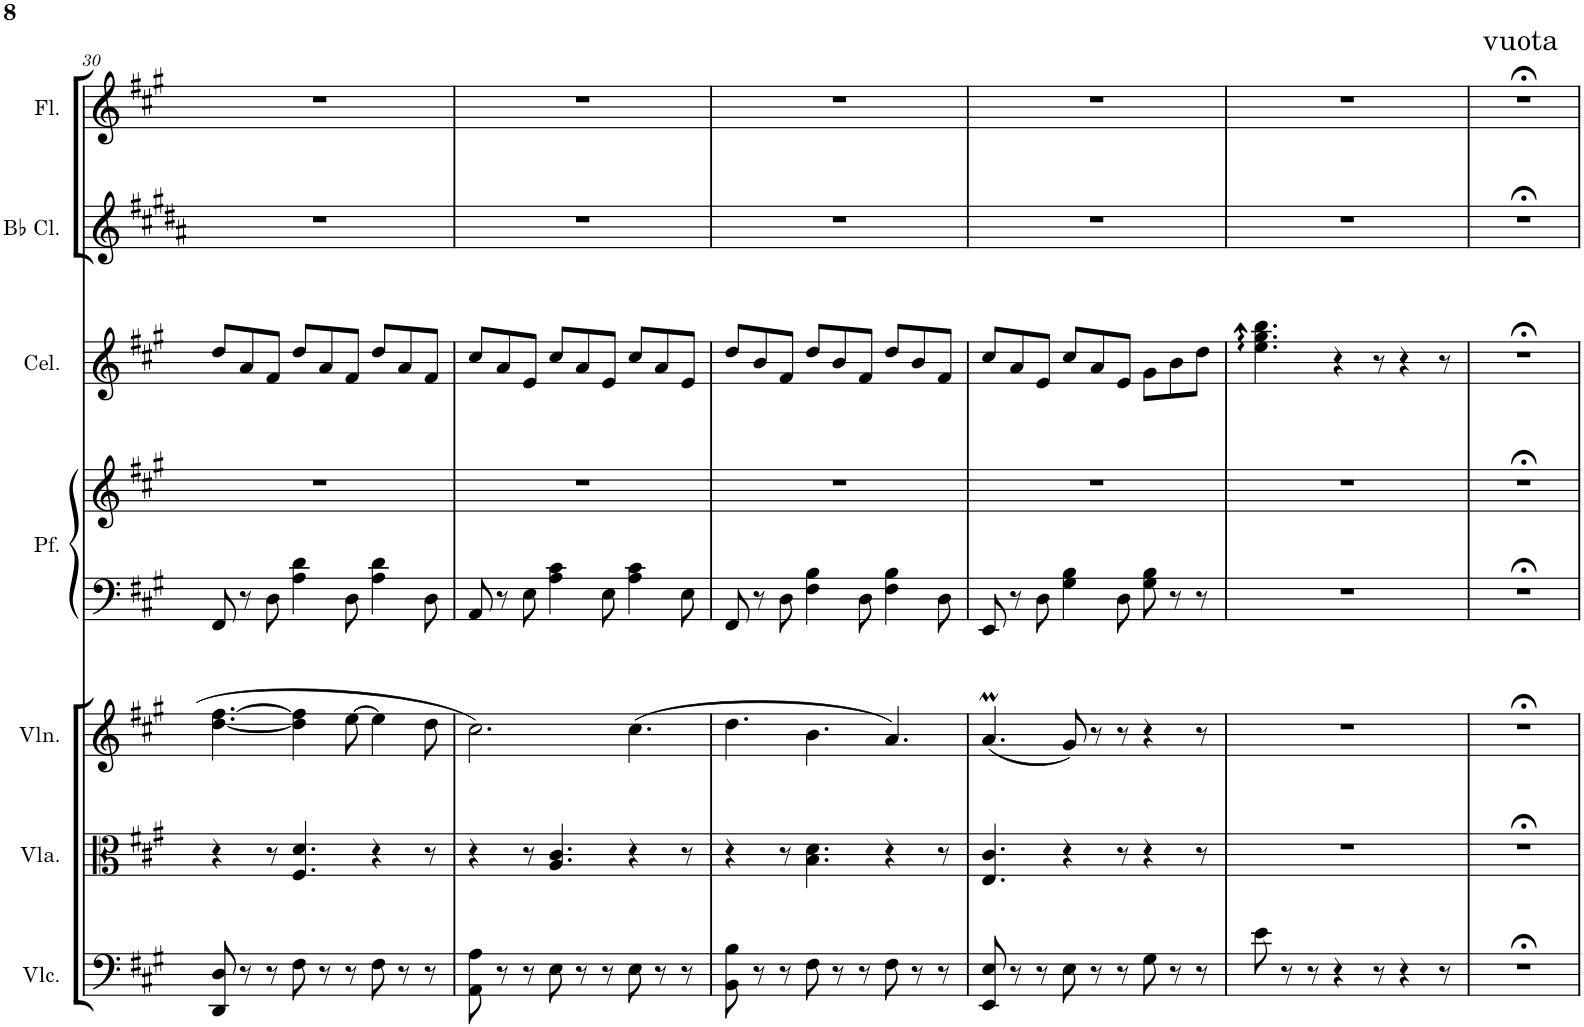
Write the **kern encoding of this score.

**kern	**kern	**kern	**kern	**kern	**kern	**kern	**kern
*part7	*part6	*part5	*part4	*part4	*part3	*part2	*part1
*staff8	*staff7	*staff6	*staff5	*staff4	*staff3	*staff2	*staff1
*I"Violoncellos	*I"Violas	*I"Violins	*I"Pianoforte	*	*I"Celeste / Musical Box	*I"2 Bb Clarinets	*I"2 Flutes
*I'Vlc.	*I'Vla.	*I'Vln.	*I'Pf.	*	*I'Cel.	*I'Bb Cl.	*I'Fl.
!!LO:PB:g=z
*clefF4	*clefC3	*clefG2	*clefF4	*clefG2	*clefG2	*clefG2	*clefG2
*	*	*	*	*	*Trd-7c-12	*Trd1c2	*
*k[f#c#g#]	*k[f#c#g#]	*k[f#c#g#]	*k[f#c#g#]	*k[f#c#g#]	*k[f#c#g#]	*k[f#c#g#d#a#]	*k[f#c#g#]
*M9/8	*M9/8	*M9/8	*M9/8	*M9/8	*M9/8	*M9/8	*M9/8
=30	=30	=30	=30	=30	=30	=30	=30
8DD/ 8D/	4r	[4.dd\ [4.ff#\	8FF#/	8%9r	8dd/L	8%9r	8%9r
8r	.	.	8r	.	8a/	.	.
8r	8r	.	8D\	.	8f#/J	.	.
8F#\	4.F#/ 4.d/	4dd\] 4ff#\]	4A\ 4d\	.	8dd/L	.	.
8r	.	.	.	.	8a/	.	.
8r	.	[8ee\	8D\	.	8f#/J	.	.
8F#\	4r	4ee\]	4A\ 4d\	.	8dd/L	.	.
8r	.	.	.	.	8a/	.	.
8r	8r	8dd\	8D\	.	8f#/J	.	.
=31	=31	=31	=31	=31	=31	=31	=31
8AA\ 8A\	4r	2.cc#\	8AA/	8%9r	8cc#/L	8%9r	8%9r
8r	.	.	8r	.	8a/	.	.
8r	8r	.	8E\	.	8e/J	.	.
8E\	4.A/ 4.c#/	.	4A\ 4c#\	.	8cc#/L	.	.
8r	.	.	.	.	8a/	.	.
8r	.	.	8E\	.	8e/J	.	.
8E\	4r	(4.cc#\	4A\ 4c#\	.	8cc#/L	.	.
8r	.	.	.	.	8a/	.	.
8r	8r	.	8E\	.	8e/J	.	.
=32	=32	=32	=32	=32	=32	=32	=32
8BB\ 8B\	4r	4.dd\	8FF#/	8%9r	8dd/L	8%9r	8%9r
8r	.	.	8r	.	8b/	.	.
8r	8r	.	8D\	.	8f#/J	.	.
8F#\	4.B\ 4.d\	4.b\	4F#\ 4B\	.	8dd/L	.	.
8r	.	.	.	.	8b/	.	.
8r	.	.	8D\	.	8f#/J	.	.
8F#\	4r	4.a/)	4F#\ 4B\	.	8dd/L	.	.
8r	.	.	.	.	8b/	.	.
8r	8r	.	8D\	.	8f#/J	.	.
=33	=33	=33	=33	=33	=33	=33	=33
8EE/ 8E/	4.E/ 4.c#/	(4.aM/	8EE/	8%9r	8cc#/L	8%9r	8%9r
8r	.	.	8r	.	8a/	.	.
8r	.	.	8D\	.	8e/J	.	.
8E\	4r	8g#/)	4G#\ 4B\	.	8cc#/L	.	.
8r	.	8r	.	.	8a/	.	.
8r	8r	8r	8D\	.	8e/J	.	.
8G#\	4r	4r	8G#\ 8B\	.	8g#\L	.	.
8r	.	.	8r	.	8b\	.	.
8r	8r	8r	8r	.	8dd\J	.	.
=34	=34	=34	=34	=34	=34	=34	=34
8e\	8%9r	8%9r	8%9r	8%9r	4.ee\ 4.gg#\ 4.bb\	8%9r	8%9r
8r	.	.	.	.	.	.	.
8r	.	.	.	.	.	.	.
4r	.	.	.	.	4r	.	.
8r	.	.	.	.	8r	.	.
4r	.	.	.	.	4r	.	.
8r	.	.	.	.	8r	.	.
=35	=35	=35	=35	=35	=35	=35	=35
!	!	!	!	!	!	!	!LO:TX:a:t=vuota
8%9r;<	8%9r;<	8%9r;<	8%9r;<	8%9r;<	8%9r;<	8%9r;<	8%9r;<
=	=	=	=	=	=	=	=
*-	*-	*-	*-	*-	*-	*-	*-
